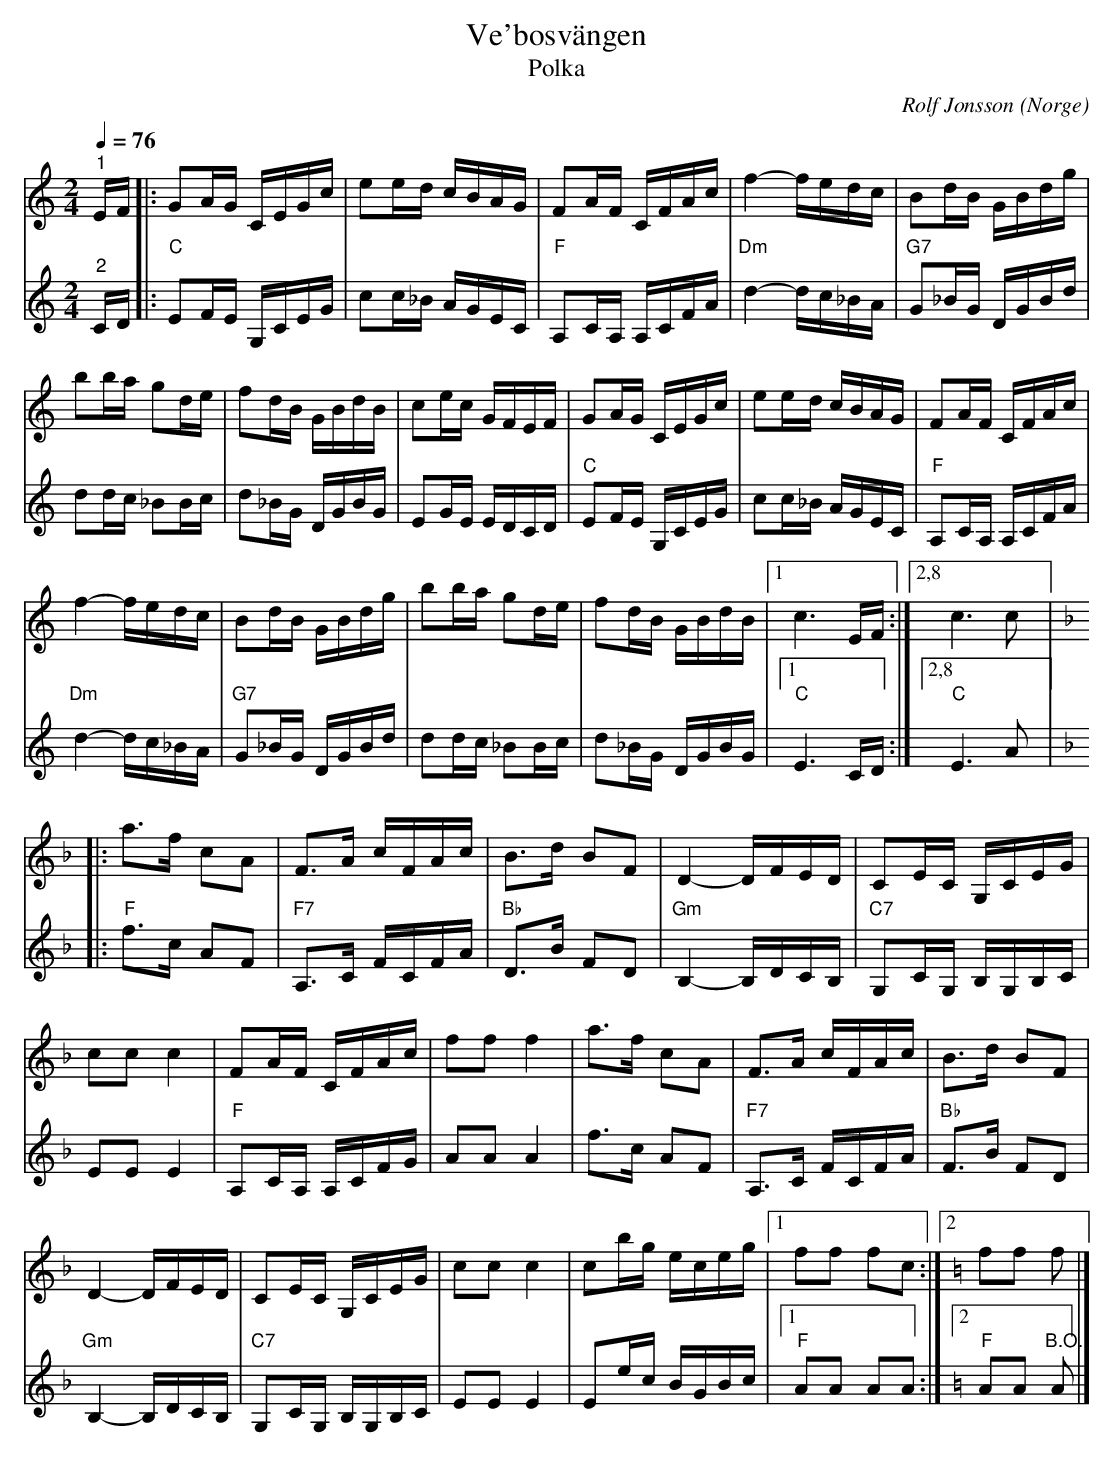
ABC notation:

X:1
T:Ve'bosvängen
T:Polka
C:Rolf Jonsson
O:Norge
L:1/16
Q:1/4=76
M:2/4
K:C
V:1
"^1" EF |: G2AG CEGc | e2ed cBAG | F2AF CFAc | f4- fedc | B2dB GBdg |
b2ba g2de | f2dB GBdB | c2ec GFEF | G2AG CEGc | e2ed cBAG | F2AF CFAc |
 f4- fedc | B2dB GBdg | b2ba g2de | f2dB GBdB |1 c6 EF :|2,8 c6 c2 |:
[K:F] a2>f2 c2A2 | F2>A2 cFAc | B2>d2 B2F2 | D4- DFED | C2EC G,CEG |
c2c2 c4 | F2AF CFAc | f2f2 f4 | a2>f2 c2A2 | F2>A2 cFAc | B2>d2 B2F2 |
D4- DFED | C2EC G,CEG | c2c2 c4 | c2bg eceg |1 f2f2 f2c2 :|2 [K:C] f2f2 f2 |]
V:2
"^2" CD |: "C"E2FE G,CEG | c2c_B AGEC | "F" A,2CA, A,CFA |"Dm" d4- dc_BA |"G7" G2_BG DGBd | d2dc _B2Bc |
d2_BG DGBG | E2GE EDCD |"C" E2FE G,CEG | c2c_B AGEC | "F" A,2CA, A,CFA |"Dm" d4- dc_BA | "G7" G2_BG DGBd |
d2dc _B2Bc | d2_BG DGBG |1"C" E6 CD :|2,8"C" E6 A2 |:[K:F]"F" f2>c2 A2F2 |"F7" A,2>C2 FCFA |
"Bb" D2>B2 F2D2 |"Gm" B,4- B,DCB, |"C7" G,2CG, B,G,B,C | E2E2 E4 |"F" A,2CA, A,CFG | A2A2 A4 |
f2>c2 A2F2 |"F7" A,2>C2 FCFA | "Bb" F2>B2 F2D2 |"Gm" B,4- B,DCB, |"C7" G,2CG, B,G,B,C | E2E2 E4 | E2ec BGBc |1"F" A2A2 A2A2 :|2[K:C]"F" A2A2 "^B.O." A2 |]
